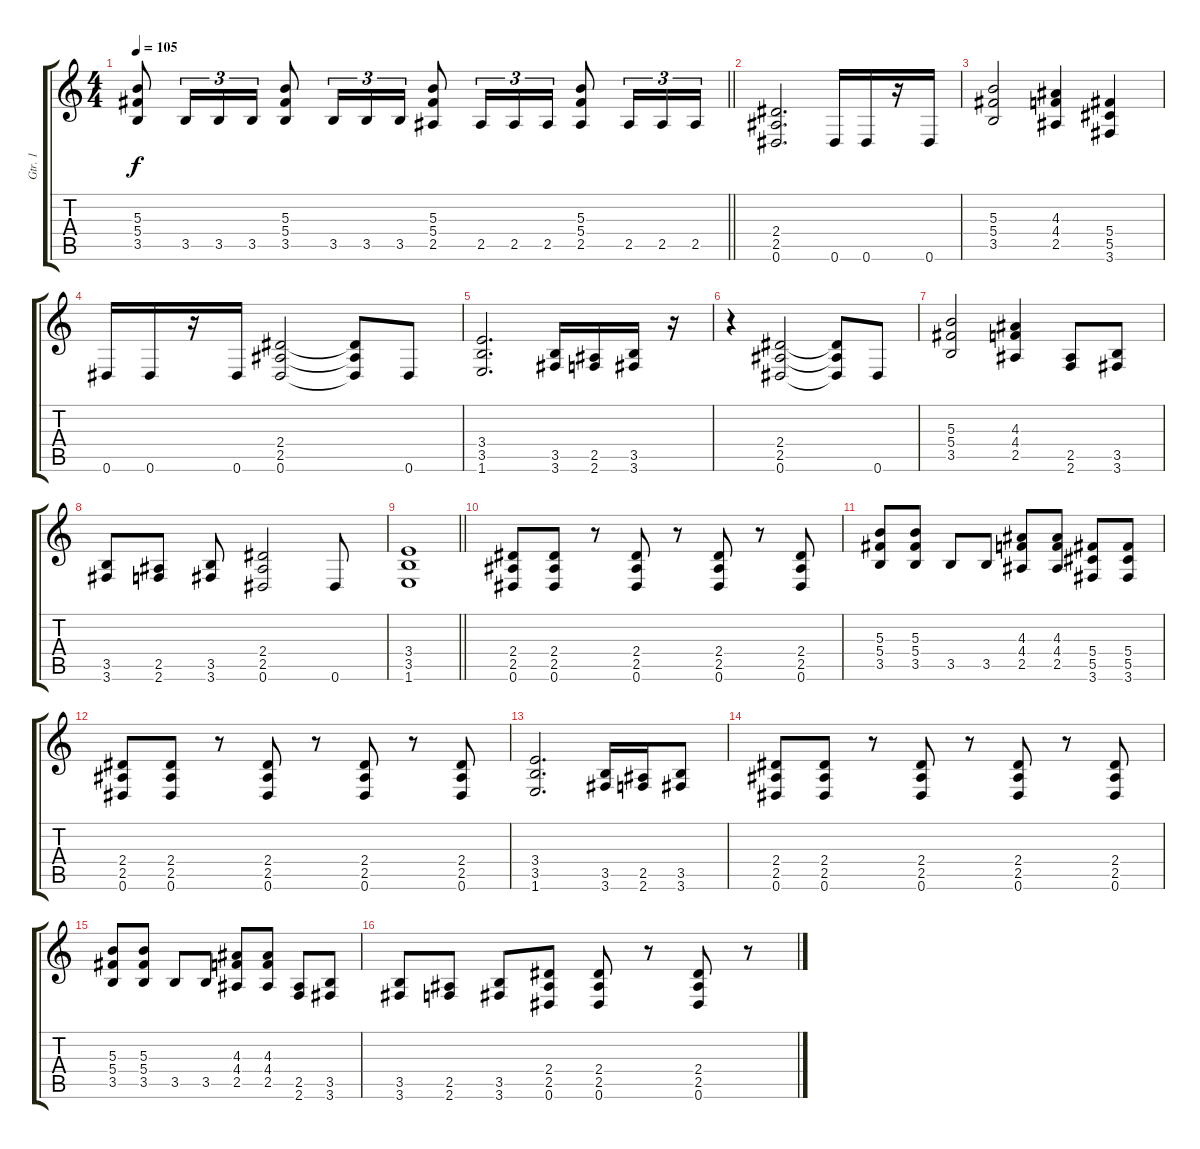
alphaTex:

\track ("Gtr. 1" "Gtr. 1") {instrument distortionguitar}
\staff {score tabs}
\tuning (Eb4 Bb3 Gb3 Db3 Ab2 Eb2) {hide}
\ts (4 4)
\tempo 105
\clef g2
\barLineRight lightlight
\ks c
(5.3 5.4 3.5).8{dy f} 3.5.16{tu (3 2)} 3.5.16{tu (3 2)} 3.5.16{tu (3 2)} (5.3 5.4 3.5).8 3.5.16{tu (3 2)} 3.5.16{tu (3 2)} 3.5.16{tu (3 2)} (5.3 5.4 2.5).8 2.5.16{tu (3 2)} 2.5.16{tu (3 2)} 2.5.16{tu (3 2)} (5.3 5.4 2.5).8 2.5.16{tu (3 2)} 2.5.16{tu (3 2)} 2.5.16{tu (3 2)} |
(2.4 2.5 0.6).2{d} 0.6.16 0.6.16 r.16 0.6.16 |
(5.3 5.4 3.5).2 (4.3 4.4 2.5).4 (5.4 5.5 3.6).4 |
0.6.16 0.6.16 r.16 0.6.16 (2.4 2.5 0.6).2 (2.4{t} 2.5{t} 0.6{t}).8 0.6.8 |
(3.4 3.5 1.6).2{d} (3.5 3.6).16 (2.5 2.6).16 (3.5 3.6).16 r.16 |
r.4 (2.4 2.5 0.6).2 (2.4{t} 2.5{t} 0.6{t}).8 0.6.8 |
(5.3 5.4 3.5).2 (4.3 4.4 2.5).4 (2.5 2.6).8 (3.5 3.6).8 |
(3.5 3.6).8 (2.5 2.6).8 (3.5 3.6).8 (2.4 2.5 0.6).2 0.6.8 |
\barLineRight lightlight
(3.4 3.5 1.6).1 |
(2.4 2.5 0.6).8 (2.4 2.5 0.6).8 r.8 (2.4 2.5 0.6).8 r.8 (2.4 2.5 0.6).8 r.8 (2.4 2.5 0.6).8 |
(5.3 5.4 3.5).8 (5.3 5.4 3.5).8 3.5.8 3.5.8 (4.3 4.4 2.5).8 (4.3 4.4 2.5).8 (5.4 5.5 3.6).8 (5.4 5.5 3.6).8 |
(2.4 2.5 0.6).8 (2.4 2.5 0.6).8 r.8 (2.4 2.5 0.6).8 r.8 (2.4 2.5 0.6).8 r.8 (2.4 2.5 0.6).8 |
(3.4 3.5 1.6).2{d} (3.5 3.6).16 (2.5 2.6).16 (3.5 3.6).8 |
(2.4 2.5 0.6).8 (2.4 2.5 0.6).8 r.8 (2.4 2.5 0.6).8 r.8 (2.4 2.5 0.6).8 r.8 (2.4 2.5 0.6).8 |
(5.3 5.4 3.5).8 (5.3 5.4 3.5).8 3.5.8 3.5.8 (4.3 4.4 2.5).8 (4.3 4.4 2.5).8 (2.5 2.6).8 (3.5 3.6).8 |
(3.5 3.6).8 (2.5 2.6).8 (3.5 3.6).8 (2.4 2.5 0.6).8 (2.4 2.5 0.6).8 r.8 (2.4 2.5 0.6).8 r.8
